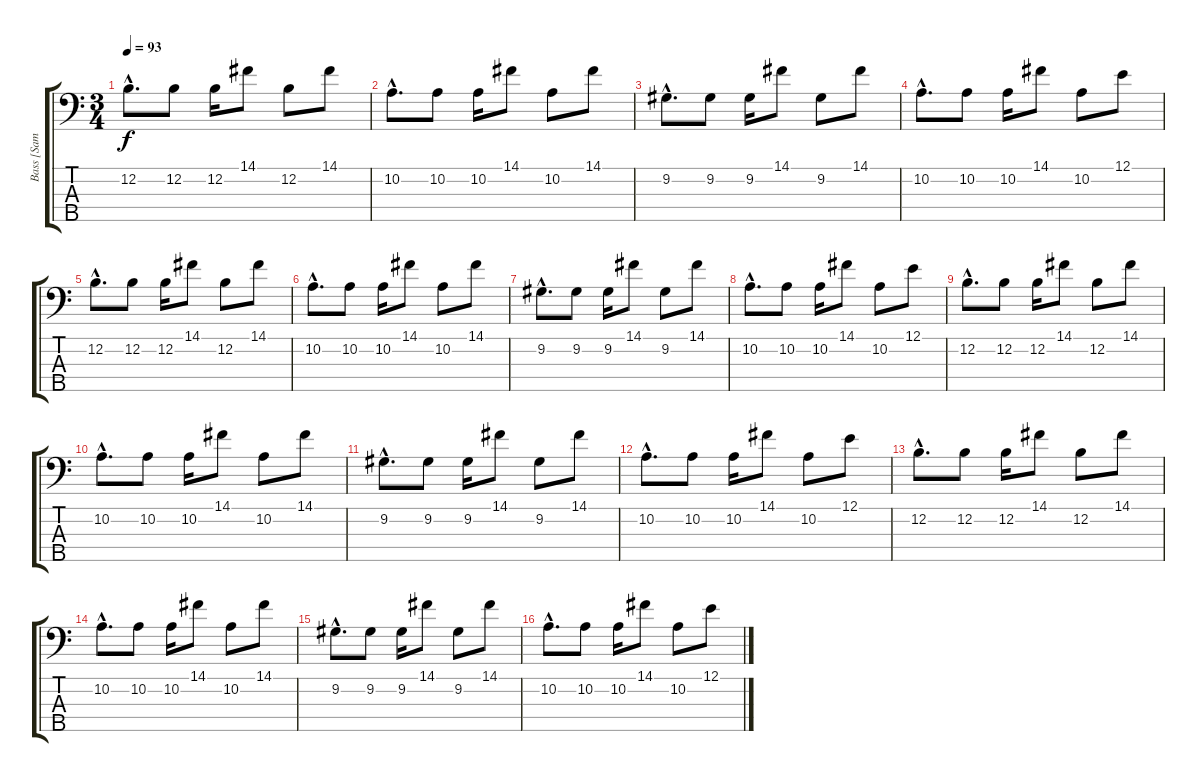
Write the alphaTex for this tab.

\track ("Bass [Sam Rivers]" "Bass [Sam ") {instrument electricbassfinger}
\staff {score tabs}
\tuning (E2 B1 Gb1 Db1 Ab0) {hide}
\ts (3 4)
\tempo 93
\clef f4
\ks c
12.2{hac}.8{d dy f} 12.2.8 12.2.16 14.1.8 12.2.8 14.1.8 |
10.2{hac}.8{d} 10.2.8 10.2.16 14.1.8 10.2.8 14.1.8 |
9.2{hac}.8{d} 9.2.8 9.2.16 14.1.8 9.2.8 14.1.8 |
10.2{hac}.8{d} 10.2.8 10.2.16 14.1.8 10.2.8 12.1.8 |
12.2{hac}.8{d} 12.2.8 12.2.16 14.1.8 12.2.8 14.1.8 |
10.2{hac}.8{d} 10.2.8 10.2.16 14.1.8 10.2.8 14.1.8 |
9.2{hac}.8{d} 9.2.8 9.2.16 14.1.8 9.2.8 14.1.8 |
10.2{hac}.8{d} 10.2.8 10.2.16 14.1.8 10.2.8 12.1.8 |
12.2{hac}.8{d} 12.2.8 12.2.16 14.1.8 12.2.8 14.1.8 |
10.2{hac}.8{d} 10.2.8 10.2.16 14.1.8 10.2.8 14.1.8 |
9.2{hac}.8{d} 9.2.8 9.2.16 14.1.8 9.2.8 14.1.8 |
10.2{hac}.8{d} 10.2.8 10.2.16 14.1.8 10.2.8 12.1.8 |
12.2{hac}.8{d} 12.2.8 12.2.16 14.1.8 12.2.8 14.1.8 |
10.2{hac}.8{d} 10.2.8 10.2.16 14.1.8 10.2.8 14.1.8 |
9.2{hac}.8{d} 9.2.8 9.2.16 14.1.8 9.2.8 14.1.8 |
10.2{hac}.8{d} 10.2.8 10.2.16 14.1.8 10.2.8 12.1.8
